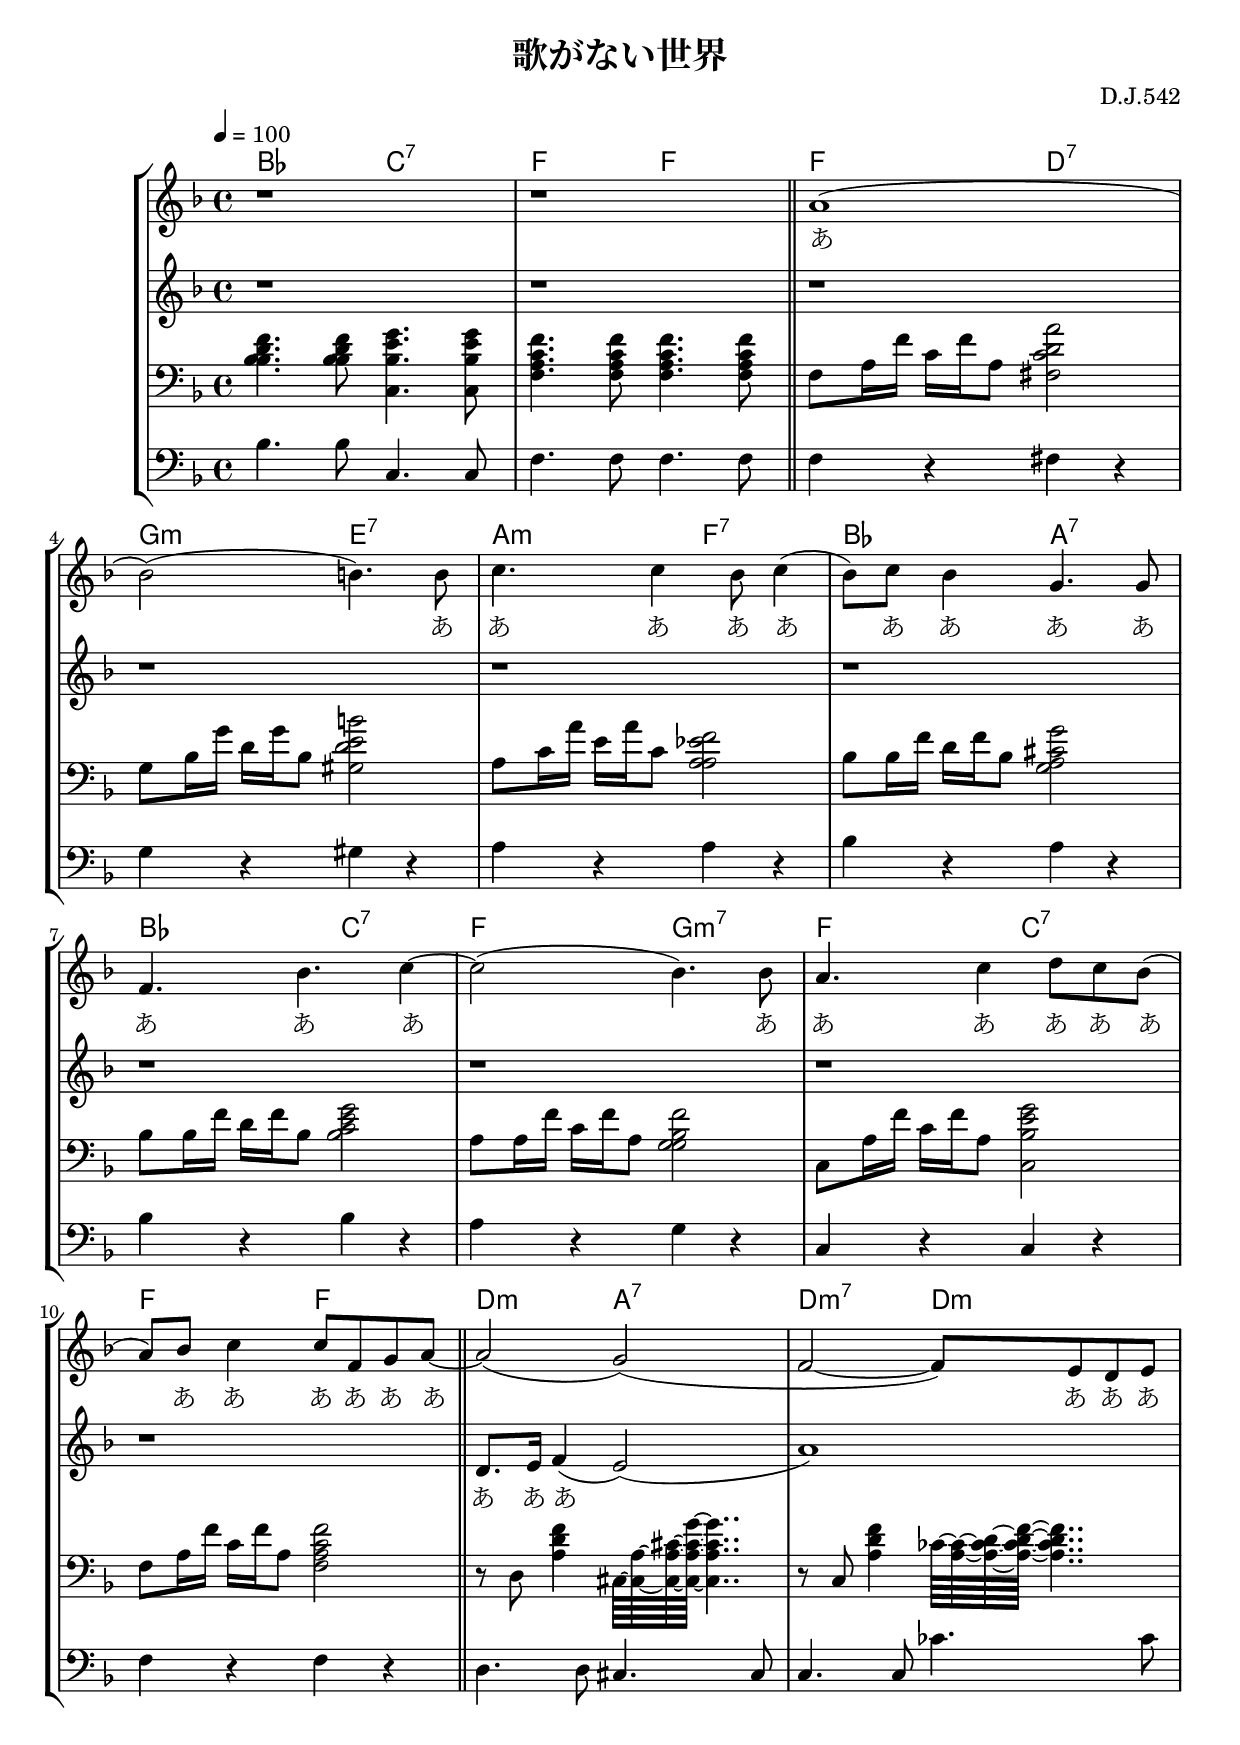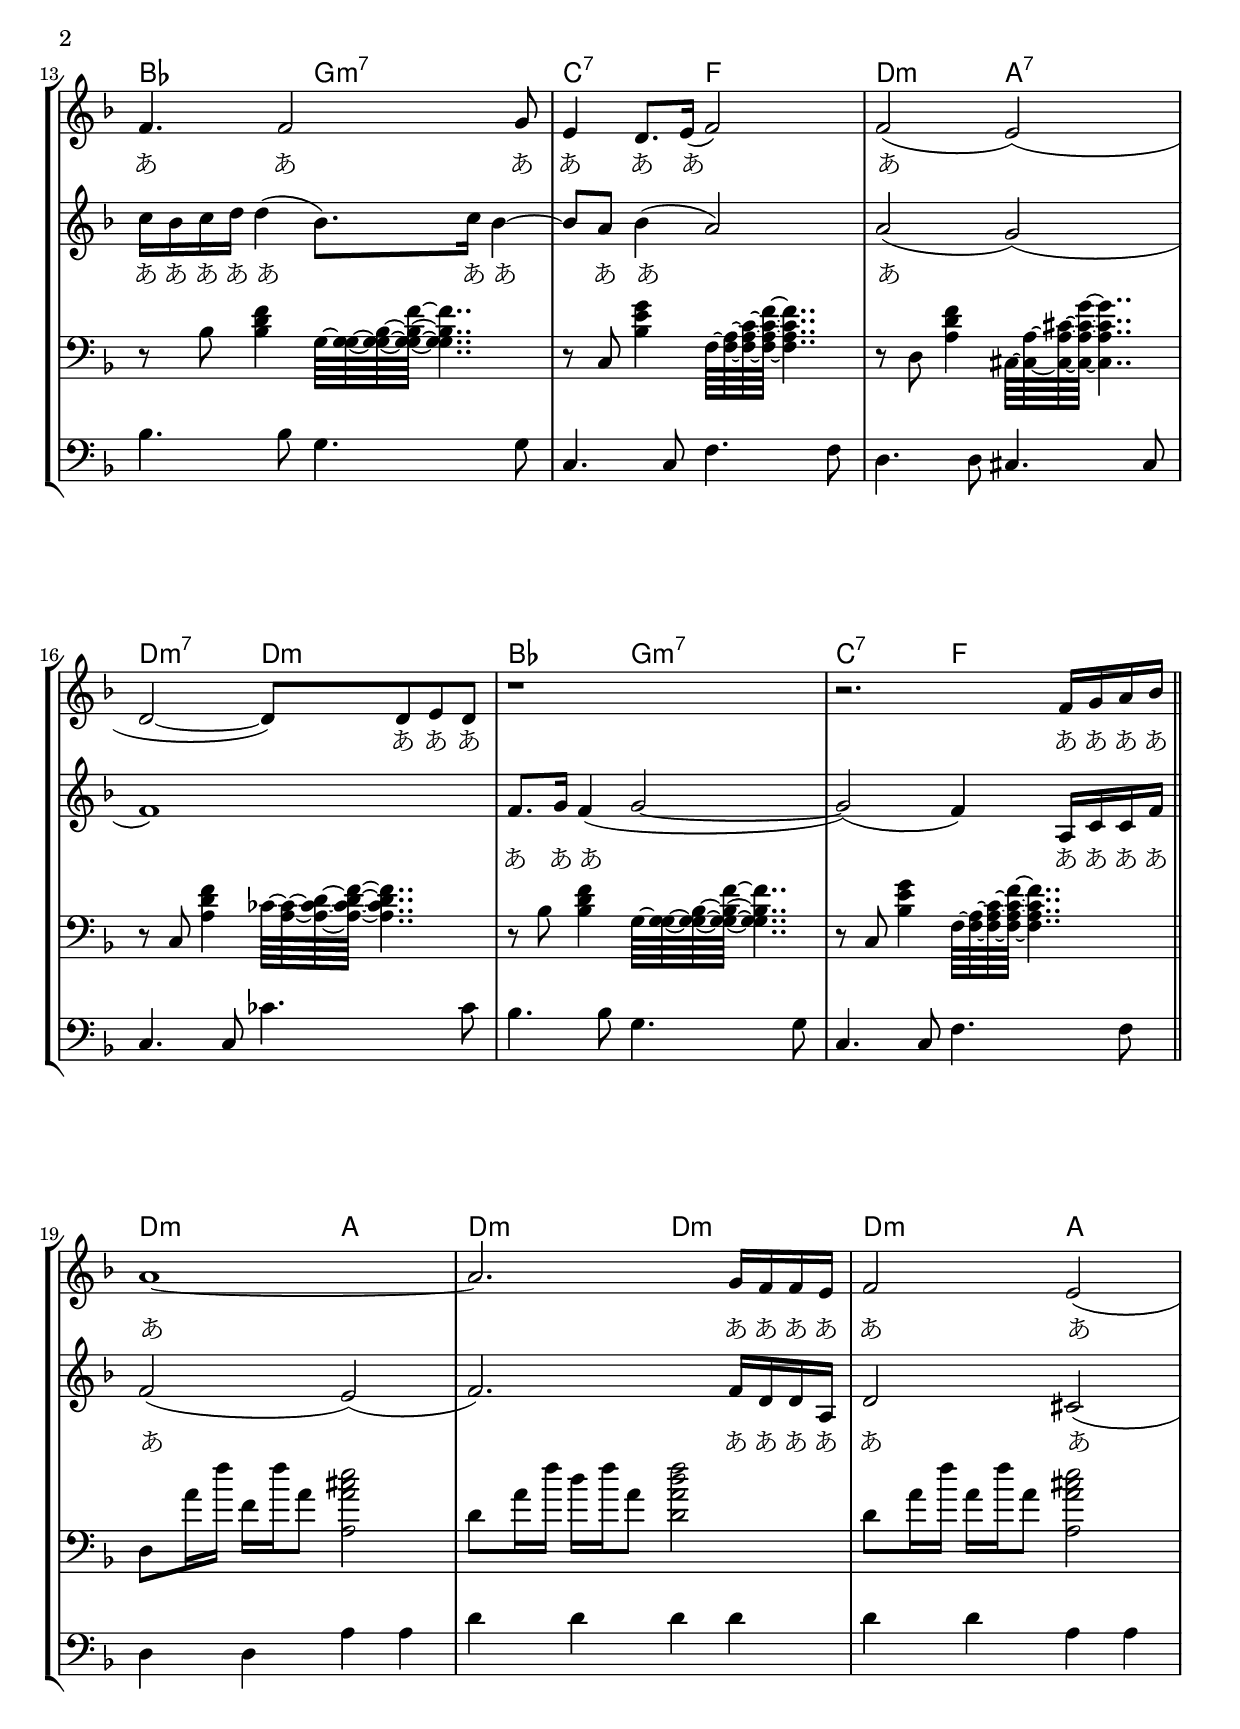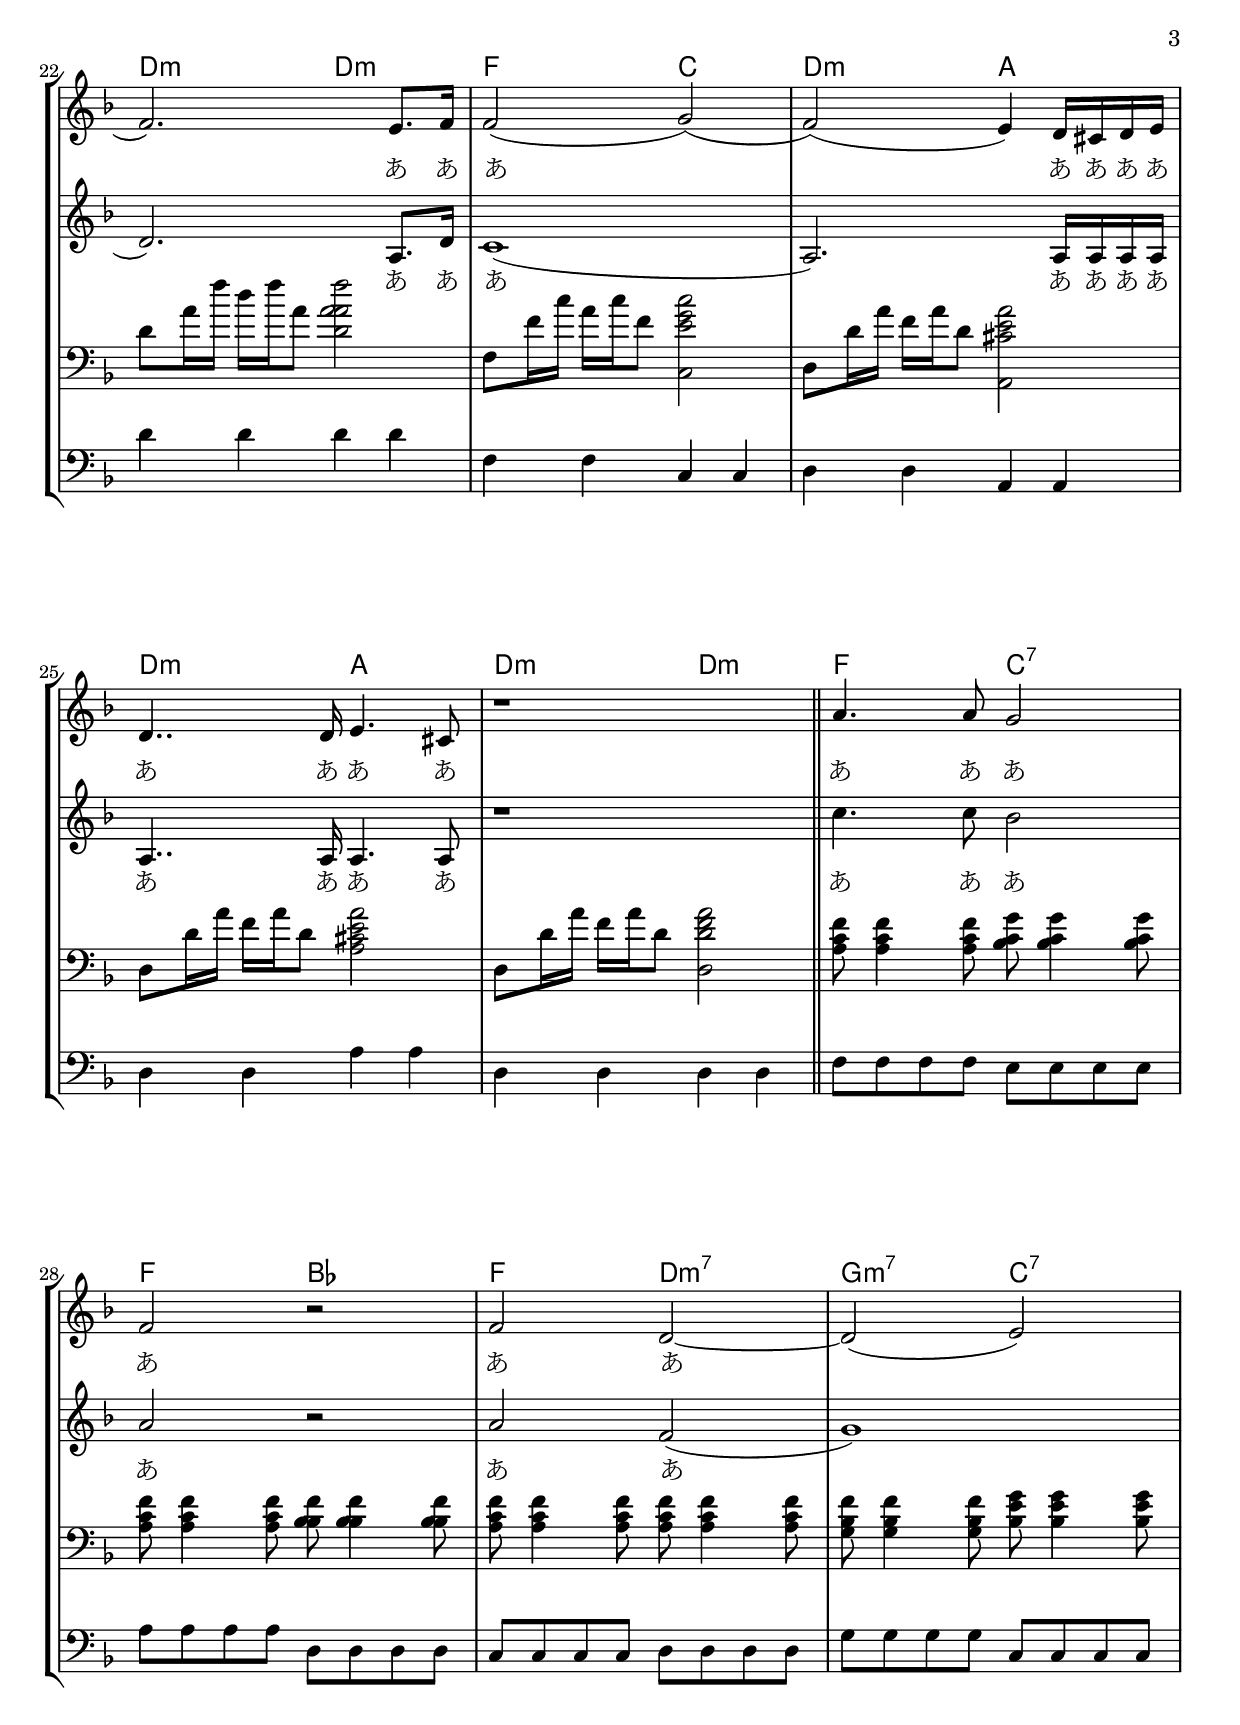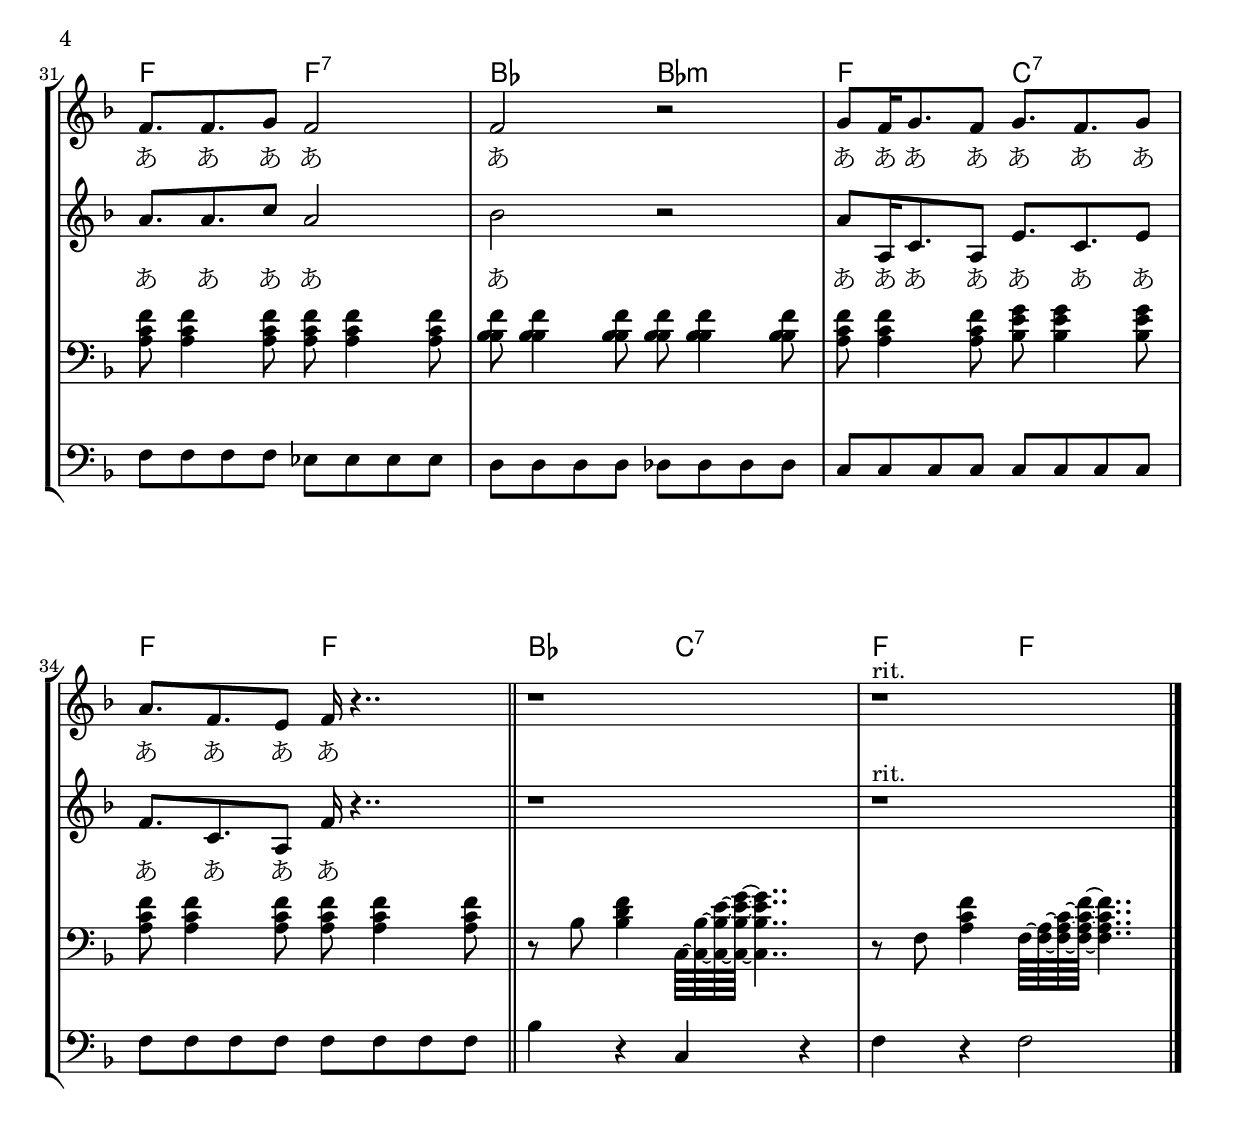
\version "2.12.1"

\header {
	title = \markup {歌がない世界}
	composer = \markup \center-column {D.J.542}
}

harmony = \chordmode {
	bes2 c:7 f f 

	f d:7 g:m e:7 a:m f:7 bes a:7 bes c:7 f g:min7 f c:7 f f 

	d:m a:7 d:min7 d:m bes g:min7 c:7 f d:m a:7 d:min7 d:m bes g:min7 c:7 f 

	d:m a d:m d:m d:m a d:m d:m f c d:m a d:m a d:m d:m 

	f c:7 f bes f d:min7 g:min7 c:7 f f:7 bes bes:m f c:7 f f 

	bes c:7 f f 
}

melody = {
	\key f \major
	\tempo 4 = 100
	r1 | r1   
	\set Staff.midiInstrument = #"Harmonica"
	 a'1 
	(bes'2)  (b'4.)  b'8 
	c''4.  c''4  bes'8  c''4 
	(bes'8)  c''8  bes'4  g'4.  g'8 
	f'4.  bes'4.  c''4~ 
	c''2  (bes'4.)  bes'8 
	a'4.  c''4  d''8  c''8  bes'8 
	(a'8)  bes'8  c''4  c''8  	\set Staff.midiInstrument = #"Harmonica"
	f'8  g'8  a'8~ 
	a'2  (g'2) 
	(f'2~f'8)  e'8  d'8  e'8 
	f'4.  f'2  g'8 
	e'4  d'8.  e'16  (f'2) 
	f'2  (e'2) 
	(d'2~d'8)  d'8  e'8  d'8
	r1 r2. 	\set Staff.midiInstrument = #"Harmonica"
	f'16  g'16  a'16  bes'16 
	a'1~ 
	a'2.  g'16  f'16  f'16  e'16 
	f'2  e'2 
	(f'2.)  e'8.  f'16 
	f'2  (g'2) 
	(f'2)  (e'4)  d'16  cis'16  d'16  e'16 
	d'4..  d'16  e'4.  cis'8
	r1 	\set Staff.midiInstrument = #"String Ensemble 1"
	a'4.  a'8  g'2 
	f'2  r2 
	f'2  d'2~ 
	d'2  (e'2) 
	f'8.  f'8.  g'8  f'2 
	f'2  r2 
	g'8  f'16  g'8.  f'8  g'8.  f'8.  g'8 
	a'8.  f'8.  e'8  f'16  	r4.. 	r1 | r1^"rit." \bar "|."
}

words = \lyricmode {
	
	あ  あ  あ  あ  あ  あ  あ  あ  あ  あ  あ  あ  あ  あ  あ  あ  あ  あ  あ  あ  あ  あ  
	あ  あ  あ  あ  あ  あ  あ  あ  あ  あ  あ  あ  あ  あ  あ  あ  
	あ  あ  あ  あ  あ  あ  あ  あ  あ  あ  あ  あ  あ  あ  あ  あ  あ  あ  あ  あ  あ  あ  
	あ  あ  あ  あ  あ  あ  あ  あ  あ  あ  あ  あ  あ  あ  あ  あ  あ  あ  あ  あ  あ  あ  
	
}

secondmelody = {
	\key f \major
	\tempo 4 = 100
	r1 | r1   
	r1 | r1 | r1 | r1 | r1 | r1 | r1 | r1   
	\set Staff.midiInstrument = #"Violin"
	 d'8.  e'16  f'4  (e'2) 
	(a'1) 
	c''16  bes'16  c''16  d''16  d''4  (bes'8.)  c''16  bes'4~ 
	bes'8  a'8  bes'4  (a'2) 
	a'2  (g'2) 
	(f'1) 
	f'8.  g'16  f'4  (g'2~ 
	g'2)  (f'4)  	\set Staff.midiInstrument = #"Harmonica"
	a16  c'16  c'16  f'16 
	f'2  (e'2) 
	(f'2.)  f'16  d'16  d'16  a16 
	d'2  cis'2 
	(d'2.)  a8.  d'16 
	c'1 
	(a2.)  a16  a16  a16  a16 
	a4..  a16  a4.  a8
	r1 	\set Staff.midiInstrument = #"String Ensemble 2"
	c''4.  c''8  bes'2 
	a'2  r2 
	a'2  f'2 
	(g'1) 
	a'8.  a'8.  c''8  a'2 
	bes'2  r2 
	a'8  a16  c'8.  a8  e'8.  c'8.  e'8 
	f'8.  c'8.  a8  f'16  	r4.. 	r1 | r1^"rit." \bar "|."
}

secondwords = \lyricmode {
	
	
	あ  あ  あ  あ  あ  あ  あ  あ  あ  あ  あ  あ  あ  あ  あ  あ  
	あ  あ  あ  あ  あ  あ  あ  あ  あ  あ  あ  あ  あ  あ  あ  あ  あ  あ  あ  あ  あ  あ  
	あ  あ  あ  あ  あ  あ  あ  あ  あ  あ  あ  あ  あ  あ  あ  あ  あ  あ  あ  あ  あ  あ  
	
}

tempochange = {
	\tempo 4 = 100
	r1 | r1 \bar "||"
	\tempo 4 = 100
	r1 | r1 | r1 | r1 | r1 | r1 | r1 | r1 \bar "||"
	\tempo 4 = 100
	r1 | r1 | r1 | r1 | r1 | r1 | r1 | r1 \bar "||"
	\tempo 4 = 100
	r1 | r1 | r1 | r1 | r1 | r1 | r1 | r1 \bar "||"
	\tempo 4 = 100
	r1 | r1 | r1 | r1 | r1 | r1 | r1 | r1 \bar "||"
	\tempo 4 = 100
	r1 | \tempo 4 = 75 r2 \tempo 4 = 66 r2 \bar "|."
}

mainacc = {
	\clef bass
	\set Staff.midiInstrument = #"Acoustic Guitar (nylon)"
	\key f \major
	\tempo 4 = 100
	<bes bes d' f'>4. <bes bes d' f'>8
	<c bes e' g'>4. <c bes e' g'>8
	<f a c' f'>4. <f a c' f'>8
	<f a c' f'>4. <f a c' f'>8
	\bar "||"

	\set Staff.midiInstrument = #"Acoustic Guitar (nylon)"
	f8 a16 f' c' f' a8
	<fis c' d' a'>2
	g8 bes16 g' d' g' bes8
	<gis d' e' b'>2
	a8 c'16 a' e' a' c'8
	<a a es' f'>2
	bes8 bes16 f' d' f' bes8
	<a g cis' g'>2
	bes8 bes16 f' d' f' bes8
	<bes c' e' g'>2
	a8 a16 f' c' f' a8
	<g g bes f'>2
	c8 a16 f' c' f' a8
	<c bes e' g'>2
	f8 a16 f' c' f' a8
	<f a c' f'>2
	\bar "||"

	\set Staff.midiInstrument = #"Acoustic Guitar (nylon)"
	r8 d8 <a d' f'>4
	cis64~ <cis~ a~> <cis~ a~ cis'~> <cis a cis' g'>~ <cis a cis' g'>4..
	r8 c8 <a d' f'>4
	ces'64~ <ces'~ a~> <ces'~ a~ d'~> <ces' a d' f'>~ <ces' a d' f'>4..
	r8 bes8 <bes d' f'>4
	g64~ <g~ g~> <g~ g~ bes~> <g g bes f'>~ <g g bes f'>4..
	r8 c8 <bes e' g'>4
	f64~ <f~ a~> <f~ a~ c'~> <f a c' f'>~ <f a c' f'>4..
	r8 d8 <a d' f'>4
	cis64~ <cis~ a~> <cis~ a~ cis'~> <cis a cis' g'>~ <cis a cis' g'>4..
	r8 c8 <a d' f'>4
	ces'64~ <ces'~ a~> <ces'~ a~ d'~> <ces' a d' f'>~ <ces' a d' f'>4..
	r8 bes8 <bes d' f'>4
	g64~ <g~ g~> <g~ g~ bes~> <g g bes f'>~ <g g bes f'>4..
	r8 c8 <bes e' g'>4
	f64~ <f~ a~> <f~ a~ c'~> <f a c' f'>~ <f a c' f'>4..
	\bar "||"

	\set Staff.midiInstrument = #"Acoustic Guitar (nylon)"
	d8 a'16 f'' f' f'' a'8
	<a a' cis'' e''>2
	d'8 a'16 f'' d'' f'' a'8
	<d' a' d'' f''>2
	d'8 a'16 f'' a' f'' a'8
	<a a' cis'' e''>2
	d'8 a'16 f'' d'' f'' a'8
	<d' a' a' f''>2
	f8 f'16 c'' a' c'' f'8
	<c e' g' c''>2
	d8 d'16 a' f' a' d'8
	<a, cis' e' a'>2
	d8 d'16 a' f' a' d'8
	<a cis' e' a'>2
	d8 d'16 a' f' a' d'8
	<d d' f' a'>2
	\bar "||"

	\set Staff.midiInstrument = #"Acoustic Guitar (nylon)"
	<a c' f'>8 <a c' f'>4 <a c' f'>8
	<bes c' g'>8 <bes c' g'>4 <bes c' g'>8
	<a c' f'>8 <a c' f'>4 <a c' f'>8
	<bes bes f'>8 <bes bes f'>4 <bes bes f'>8
	<a c' f'>8 <a c' f'>4 <a c' f'>8
	<a c' f'>8 <a c' f'>4 <a c' f'>8
	<g bes f'>8 <g bes f'>4 <g bes f'>8
	<bes e' g'>8 <bes e' g'>4 <bes e' g'>8
	<a c' f'>8 <a c' f'>4 <a c' f'>8
	<a c' f'>8 <a c' f'>4 <a c' f'>8
	<bes bes f'>8 <bes bes f'>4 <bes bes f'>8
	<bes bes f'>8 <bes bes f'>4 <bes bes f'>8
	<a c' f'>8 <a c' f'>4 <a c' f'>8
	<bes e' g'>8 <bes e' g'>4 <bes e' g'>8
	<a c' f'>8 <a c' f'>4 <a c' f'>8
	<a c' f'>8 <a c' f'>4 <a c' f'>8
	\bar "||"

	\set Staff.midiInstrument = #"Acoustic Guitar (nylon)"
	r8 bes8 <bes d' f'>4
	c64~ <c~ bes~> <c~ bes~ e'~> <c bes e' g'>~ <c bes e' g'>4..
	r8 f8 <a c' f'>4
	f64~ <f~ a~> <f~ a~ c'~> <f a c' f'>~ <f a c' f'>4..
	\bar "|."
}

subacc = {
	\clef bass
	\set Staff.midiInstrument = #"Acoustic Guitar (steel)"
	\key f \major
	\tempo 4 = 100
	bes4.bes8
	c4.c8
	f4.f8
	f4.f8
	\bar "||"

	\set Staff.midiInstrument = #"Acoustic Guitar (steel)"
	f4 r4
	fis4 r4
	g4 r4
	gis4 r4
	a4 r4
	a4 r4
	bes4 r4
	a4 r4
	bes4 r4
	bes4 r4
	a4 r4
	g4 r4
	c4 r4
	c4 r4
	f4 r4
	f4 r4
	\bar "||"

	\set Staff.midiInstrument = #"Acoustic Guitar (steel)"
	d4.d8
	cis4.cis8
	c4.c8
	ces'4.ces'8
	bes4.bes8
	g4.g8
	c4.c8
	f4.f8
	d4.d8
	cis4.cis8
	c4.c8
	ces'4.ces'8
	bes4.bes8
	g4.g8
	c4.c8
	f4.f8
	\bar "||"

	\set Staff.midiInstrument = #"Acoustic Guitar (steel)"
	d4 d4
	a4 a4
	d'4 d'4
	d'4 d'4
	d'4 d'4
	a4 a4
	d'4 d'4
	d'4 d'4
	f4 f4
	c4 c4
	d4 d4
	a,4 a,4
	d4 d4
	a4 a4
	d4 d4
	d4 d4
	\bar "||"

	\set Staff.midiInstrument = #"Acoustic Guitar (steel)"
	f8 f8 f8 f8
	e8 e8 e8 e8
	a8 a8 a8 a8
	d8 d8 d8 d8
	c8 c8 c8 c8
	d8 d8 d8 d8
	g8 g8 g8 g8
	c8 c8 c8 c8
	f8 f8 f8 f8
	es8 es8 es8 es8
	d8 d8 d8 d8
	des8 des8 des8 des8
	c8 c8 c8 c8
	c8 c8 c8 c8
	f8 f8 f8 f8
	f8 f8 f8 f8
	\bar "||"

	\set Staff.midiInstrument = #"Acoustic Guitar (steel)"
	bes4 r4
	c4 r4
	f4 r4
	f2
	\bar "|."
}

percA = {
	\drummode {
	r1 |r1 \bar "||"
	r1 |r1 |r1 |r1 |r1 |r1 |r1 |r1 \bar "||"
	r1 |r1 |r1 |r1 |r1 |r1 |r1 |r1 \bar "||"
	r1 |r1 |r1 |r1 |r1 |r1 |r1 |r1 \bar "||"
	r1 |r1 |r1 |r1 |r1 |r1 |r1 |r1 \bar "||"
	r1 |r1 \bar "|."
	}
}

percB = {
	\drummode {
	r1 |r1 \bar "||"
	r1 |r1 |r1 |r1 |r1 |r1 |r1 |r1 \bar "||"
	r1 |r1 |r1 |r1 |r1 |r1 |r1 |r1 \bar "||"
	r1 |r1 |r1 |r1 |r1 |r1 |r1 |r1 \bar "||"
	r1 |r1 |r1 |r1 |r1 |r1 |r1 |r1 \bar "||"
	r1 |r1 \bar "|."
	}
}

percC = {
	\drummode {
	r1 |r1 \bar "||"
	r1 |r1 |r1 |r1 |r1 |r1 |r1 |r1 \bar "||"
	r1 |r1 |r1 |r1 |r1 |r1 |r1 |r1 \bar "||"
	r1 |r1 |r1 |r1 |r1 |r1 |r1 |r1 \bar "||"
	r1 |r1 |r1 |r1 |r1 |r1 |r1 |r1 \bar "||"
	r1 |r1 \bar "|."
	}
}

percD = {
	\drummode {
	r1 |r1 \bar "||"
	r1 |r1 |r1 |r1 |r1 |r1 |r1 |r1 \bar "||"
	r1 |r1 |r1 |r1 |r1 |r1 |r1 |r1 \bar "||"
	r1 |r1 |r1 |r1 |r1 |r1 |r1 |r1 \bar "||"
	r1 |r1 |r1 |r1 |r1 |r1 |r1 |r1 \bar "||"
	r1 |r1 \bar "|."
	}
}

percE = {
	\drummode {
	r1 |r1 \bar "||"
	r1 |r1 |r1 |r1 |r1 |r1 |r1 |r1 \bar "||"
	r1 |r1 |r1 |r1 |r1 |r1 |r1 |r1 \bar "||"
	r1 |r1 |r1 |r1 |r1 |r1 |r1 |r1 \bar "||"
	r1 |r1 |r1 |r1 |r1 |r1 |r1 |r1 \bar "||"
	r1 |r1 \bar "|."
	}
}

\score {
	<<
		\new StaffGroup <<
			\new ChordNames {\harmony}
			\new Voice = "melody" {\melody}
			\new Lyrics \lyricsto "melody" \words
			\new Voice = "secondmelody" {\secondmelody}
			\new Lyrics \lyricsto "secondmelody" \secondwords
			\new Staff = "mainacc" {\mainacc}
			\new Staff = "subacc" {\subacc}
		>>
	>>
	\layout { }
}
